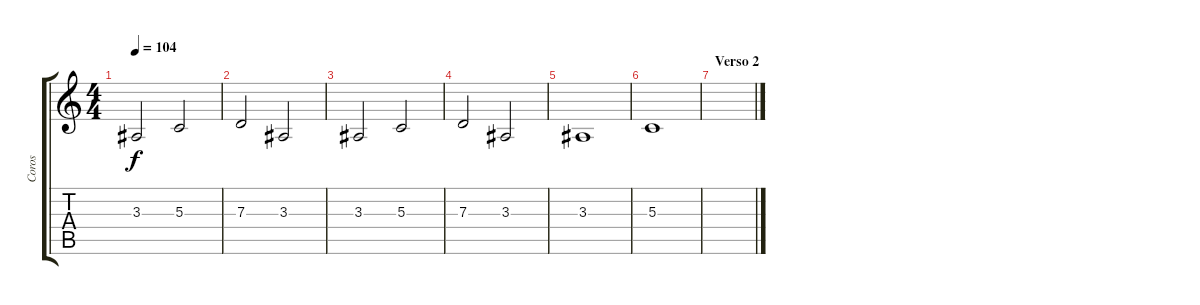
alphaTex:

\track ("Coros" "Coros") {instrument synthstrings1}
\staff {score tabs}
\tuning (E4 B3 G3 D3 A2 E2) {hide}
\ts (4 4)
\tempo 104
\clef g2
\ks c
3.3.2{dy f} 5.3.2 |
7.3.2 3.3.2 |
3.3.2 5.3.2 |
7.3.2 3.3.2 |
3.3.1 |
5.3.1 |
\section ("" "Verso 2")
